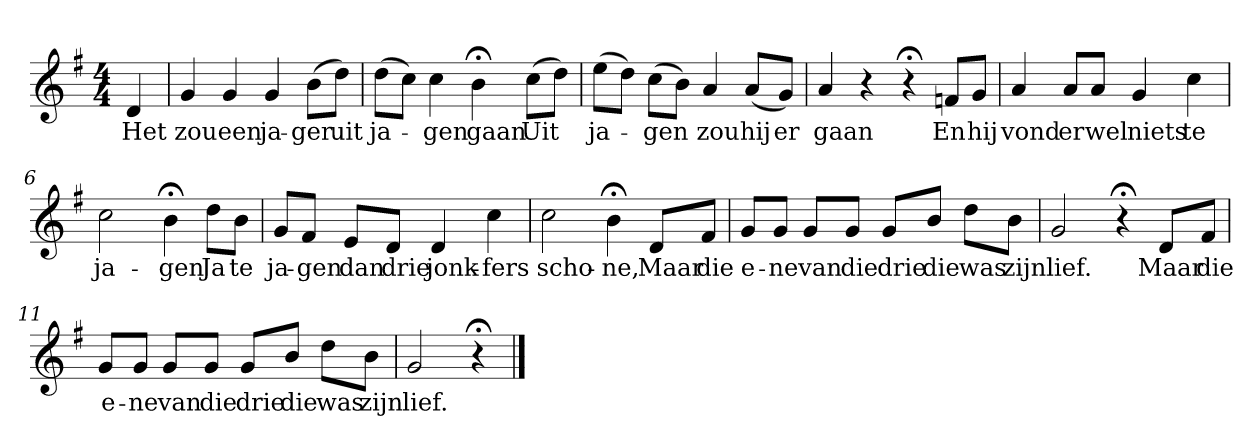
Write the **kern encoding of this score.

**kern	**text
*part1	*part1
*staff1	*staff1
*k[f#]	*
*G:	*
*M4/4	*
*MM120	*
=	=
4d	Het
=1	=1
4g	zou
4g	een
4g	ja-
(8bL	-ger
8ddJ)	uit
=2	=2
(8ddL	ja-
8ccJ)	.
4cc	-gen
4b;<	gaan
(8ccL	Uit
8ddJ)	.
=3	=3
(8eeL	ja-
8ddJ)	.
(8ccL	-gen
8bJ)	.
4a	zou
(8aL	hij
8gJ)	er
=4	=4
4a	gaan
4r	.
4r;<	.
8fnL	En
8gJ	hij
=5	=5
4a	vond
8aL	er
8aJ	wel
4g	niets
4cc	te
=6	=6
2cc	ja-
4b;<	-gen
8ddL	Ja
8bJ	te
=7	=7
8gL	ja-
8f#J	-gen
8eL	dan
8dJ	drie
4d	jonk-
4cc	-fers
=8	=8
2cc	scho-
4b;<	-ne,
8dL	Maar
8f#J	die
=9	=9
8gL	e-
8gJ	-ne
8gL	van
8gJ	die
8gL	drie
8bJ	die
8ddL	was
8bJ	zijn
=10	=10
2g	lief.
4r;<	.
8dL	Maar
8f#J	die
=11	=11
8gL	e-
8gJ	-ne
8gL	van
8gJ	die
8gL	drie
8bJ	die
8ddL	was
8bJ	zijn
=12	=12
2g	lief.
4r;<	.
==	==
*-	*-
